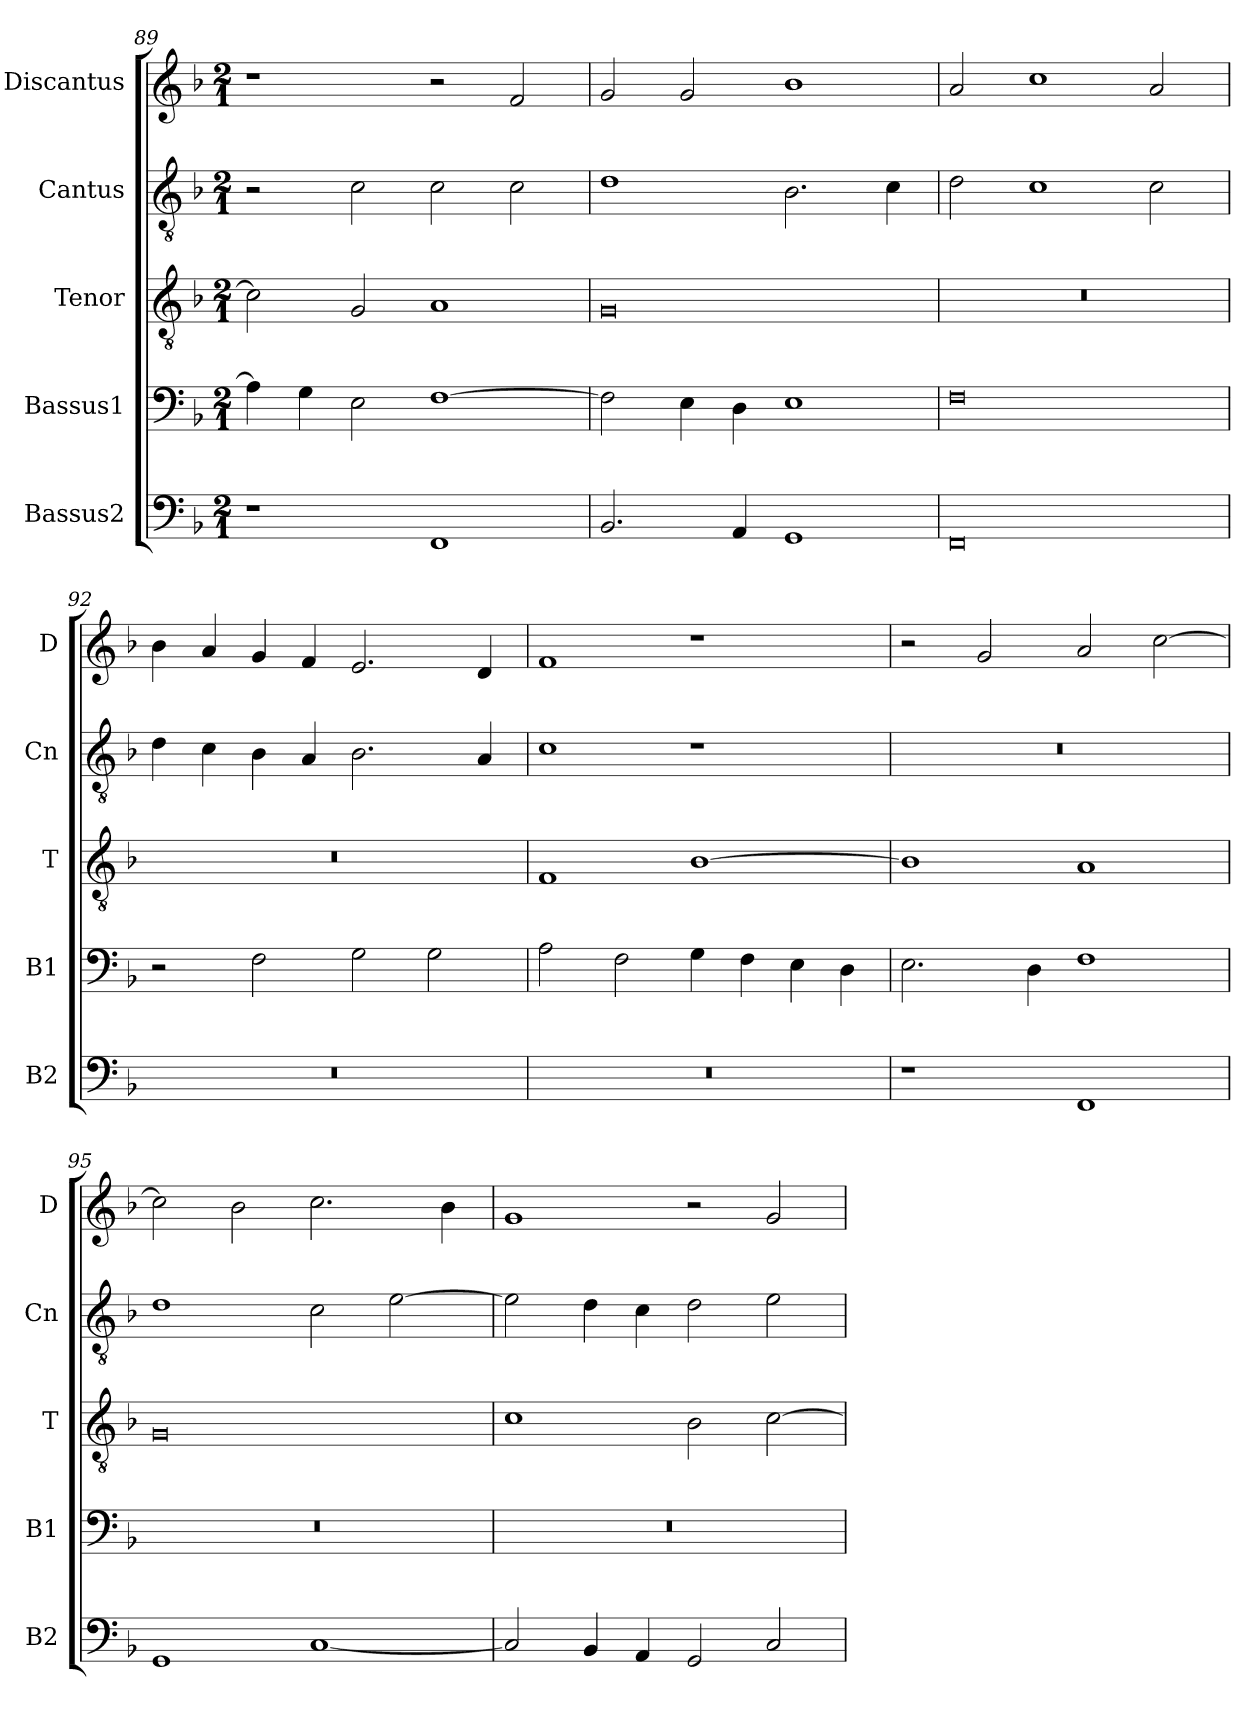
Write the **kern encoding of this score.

**kern	**kern	**kern	**kern	**kern
*part5	*part4	*part3	*part2	*part1
*staff5	*staff4	*staff3	*staff2	*staff1
*I"Bassus2	*I"Bassus1	*I"Tenor	*I"Cantus	*I"Discantus
*I'B2	*I'B1	*I'T	*I'Cn	*I'D
*clefF4	*clefF4	*clefGv2	*clefGv2	*clefG2
*k[b-]	*k[b-]	*k[b-]	*k[b-]	*k[b-]
*M2/1	*M2/1	*M2/1	*M2/1	*M2/1
=89	=89	=89	=89	=89
1r	4A\]	2c\]	2r	1r
.	4G\	.	.	.
.	2E\	2G/	2c\	.
1FF	[1F	1A	2c\	2r
.	.	.	2c\	2f/
=90	=90	=90	=90	=90
2.BB-/	2F\]	0G	1d	2g/
.	4E\	.	.	2g/
4AA/	4D\	.	.	.
1GG	1E	.	2.B-\	1b-
.	.	.	4c\	.
=91	=91	=91	=91	=91
0FF	0F	0r	2d\	2a/
.	.	.	1c	1cc
.	.	.	2c\	2a/
=92	=92	=92	=92	=92
0r	2r	0r	4d\	4b-\
.	.	.	4c\	4a/
.	2F\	.	4B-\	4g/
.	.	.	4A/	4f/
.	2G\	.	2.B-\	2.e/
.	2G\	.	.	.
.	.	.	4A/	4d/
=93	=93	=93	=93	=93
0r	2A\	1F	1c	1f
.	2F\	.	.	.
.	4G\	[1B-	1r	1r
.	4F\	.	.	.
.	4E\	.	.	.
.	4D\	.	.	.
=94	=94	=94	=94	=94
1r	2.E\	1B-]	0r	2r
.	.	.	.	2g/
.	4D\	.	.	.
1FF	1F	1A	.	2a/
.	.	.	.	[2cc\
=95	=95	=95	=95	=95
1GG	0r	0G	1d	2cc\]
.	.	.	.	2b-\
[1C	.	.	2c\	2.cc\
.	.	.	[2e\	.
.	.	.	.	4b-\
=96	=96	=96	=96	=96
2C/]	0r	1c	2e\]	1g
4BB-/	.	.	4d\	.
4AA/	.	.	4c\	.
2GG/	.	2B-\	2d\	2r
2C/	.	[2c\	2e\	2g/
=	=	=	=	=
*-	*-	*-	*-	*-
